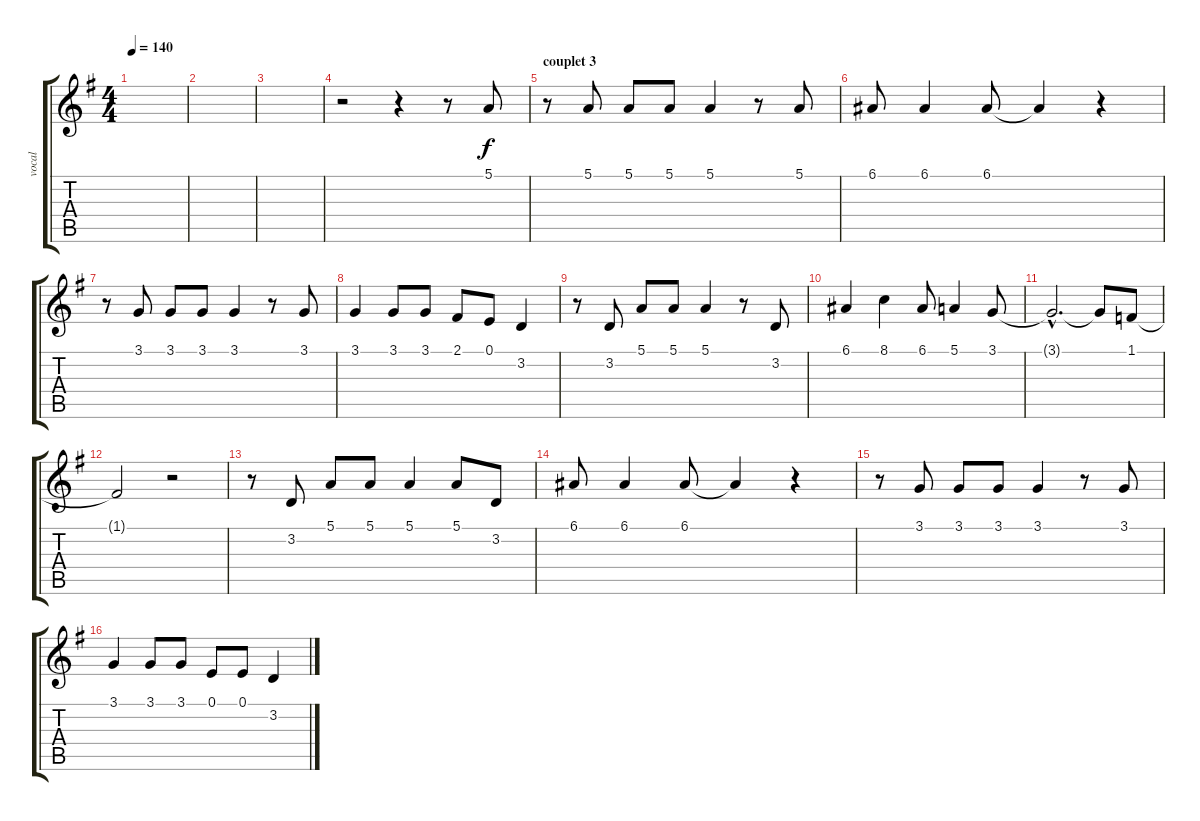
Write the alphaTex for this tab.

\track ("vocal" "vocal") {instrument lead6voice}
\staff {score tabs}
\tuning (E4 B3 G3 D3 A2 E2) {hide}
\ts (4 4)
\tempo 140
\clef g2
\ks g
|
|
|
r.2 r.4 r.8 5.1.8 |
\section ("" "couplet 3")
r.8 5.1.8 5.1.8 5.1.8 5.1.4 r.8 5.1.8 |
6.1.8 6.1.4 6.1.8 6.1{t}.4 r.4 |
r.8 3.1.8 3.1.8 3.1.8 3.1.4 r.8 3.1.8 |
3.1.4 3.1.8 3.1.8 2.1.8 0.1.8 3.2.4 |
r.8 3.2.8 5.1.8 5.1.8 5.1.4 r.8 3.2.8 |
6.1.4 8.1.4 6.1.8 5.1.4 3.1.8 |
3.1{hac t}.2{d} 3.1{t}.8 1.1.8 |
1.1{t}.2 r.2 |
r.8 3.2.8 5.1.8 5.1.8 5.1.4 5.1.8 3.2.8 |
6.1.8 6.1.4 6.1.8 6.1{t}.4 r.4 |
r.8 3.1.8 3.1.8 3.1.8 3.1.4 r.8 3.1.8 |
3.1.4 3.1.8 3.1.8 0.1.8 0.1.8 3.2.4
